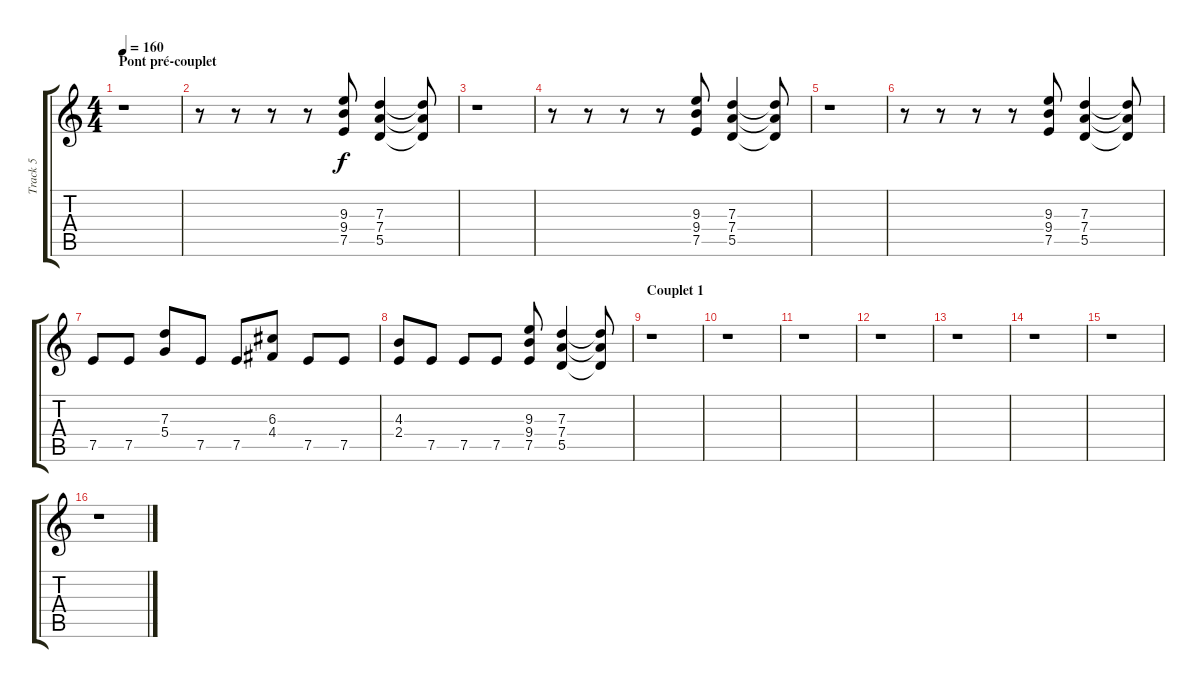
\track ("Track 5" "Track 5") {instrument distortionguitar}
\staff {score tabs}
\tuning (E4 B3 G3 D3 A2 E2) {hide}
\ts (4 4)
\section ("" "Pont pré-couplet")
\tempo 160
\clef g2
\ks c
r.1{dy f} |
r.8 r.8 r.8 r.8 (9.3 9.4 7.5).8 (7.3 7.4 5.5).4 (7.3{t} 7.4{t} 5.5{t}).8 |
r.1 |
r.8 r.8 r.8 r.8 (9.3 9.4 7.5).8 (7.3 7.4 5.5).4 (7.3{t} 7.4{t} 5.5{t}).8 |
r.1 |
r.8 r.8 r.8 r.8 (9.3 9.4 7.5).8 (7.3 7.4 5.5).4 (7.3{t} 7.4{t} 5.5{t}).8 |
7.5.8 7.5.8 (7.3 5.4).8 7.5.8 7.5.8 (6.3 4.4).8 7.5.8 7.5.8 |
(4.3 2.4).8 7.5.8 7.5.8 7.5.8 (9.3 9.4 7.5).8 (7.3 7.4 5.5).4 (7.3{t} 7.4{t} 5.5{t}).8 |
\section ("" "Couplet 1")
r.1 |
r.1 |
r.1 |
r.1 |
r.1 |
r.1 |
r.1 |
r.1
